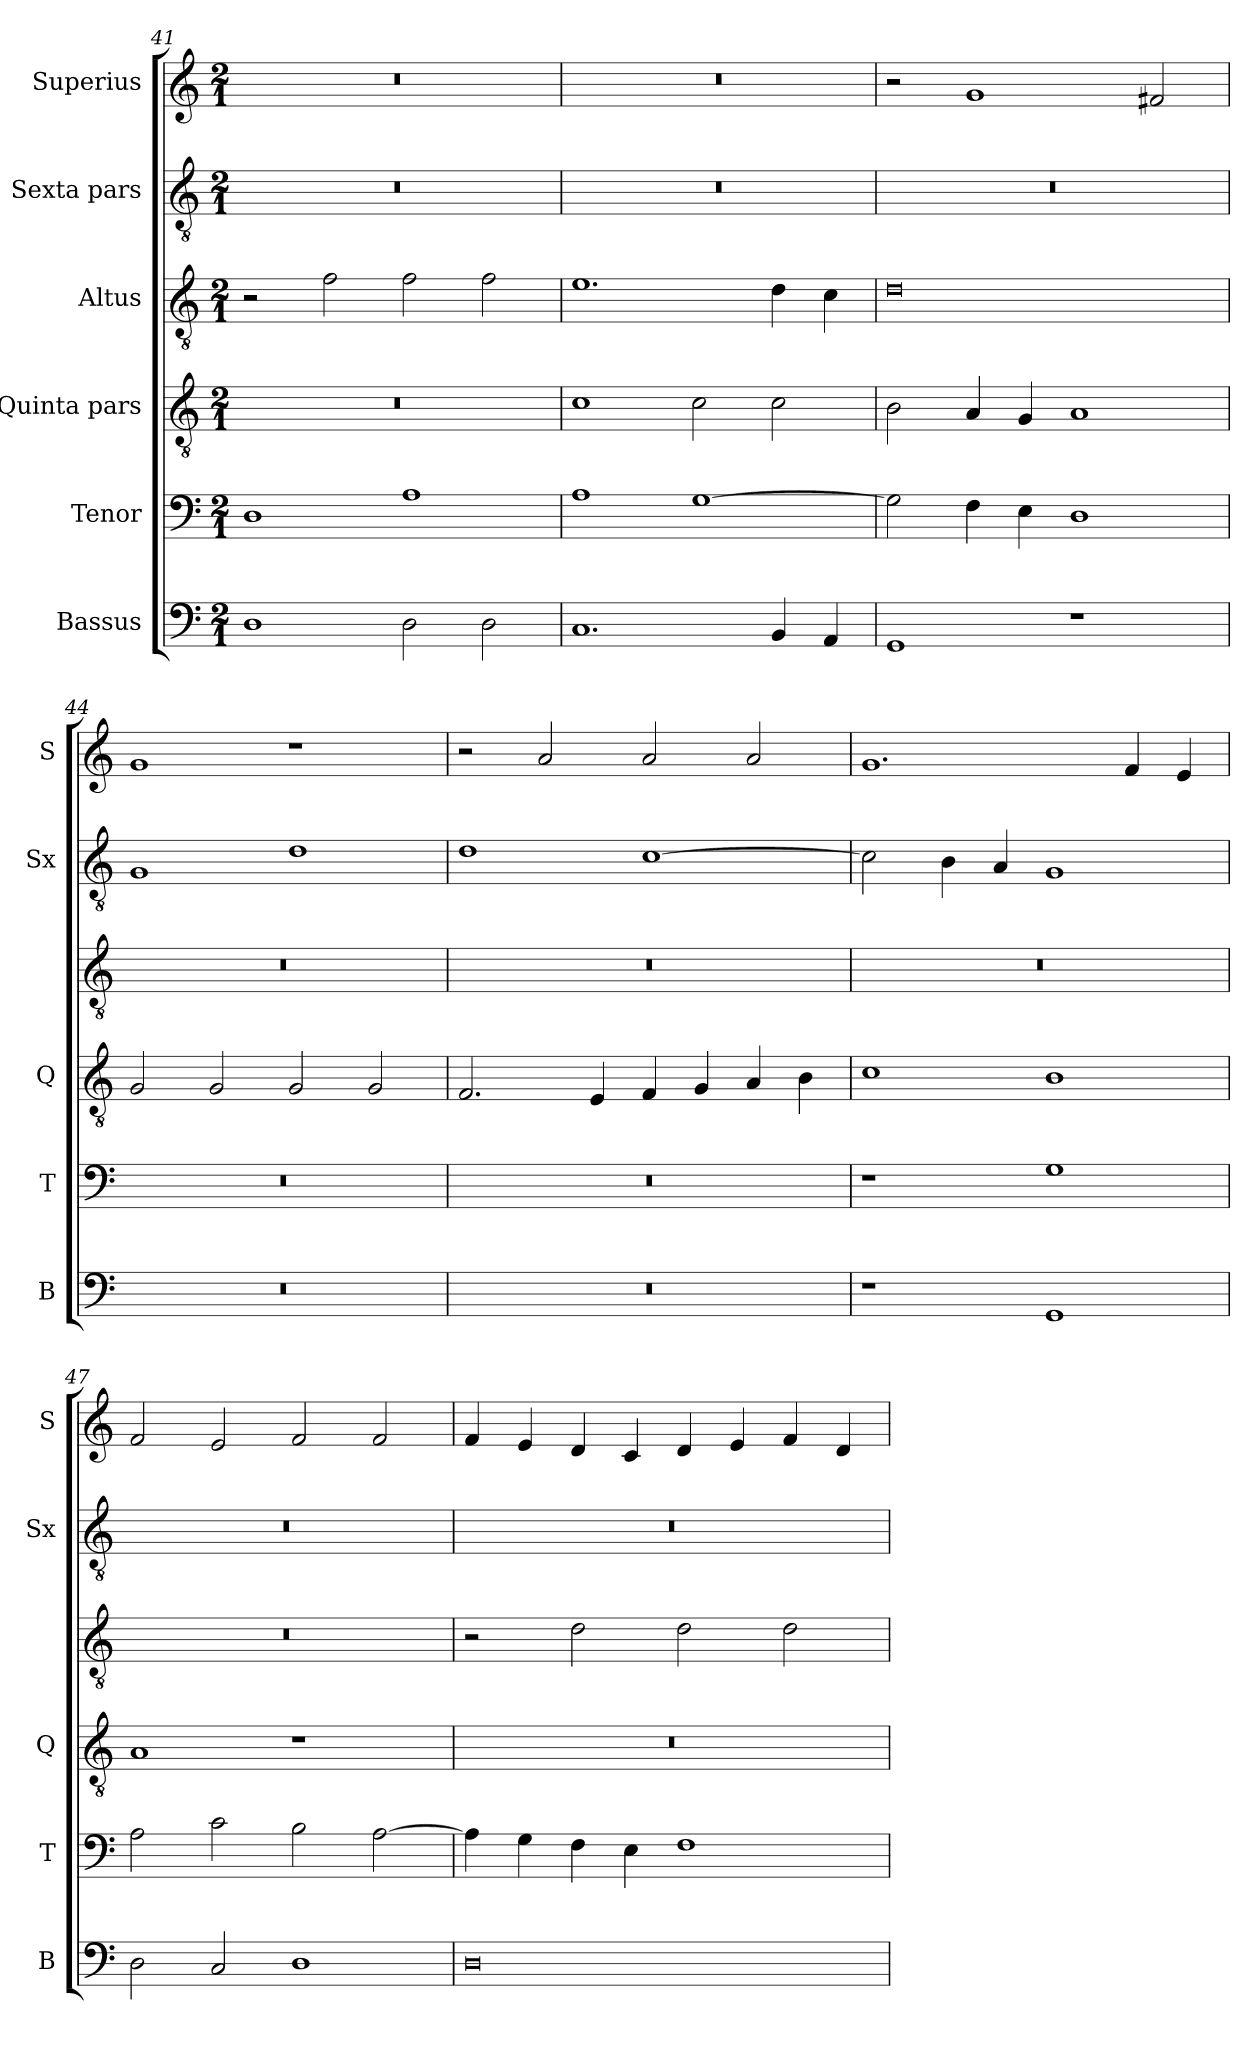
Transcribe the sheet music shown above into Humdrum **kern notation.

**kern	**kern	**kern	**kern	**kern	**kern
*part6	*part5	*part4	*part3	*part2	*part1
*staff6	*staff5	*staff4	*staff3	*staff2	*staff1
*I"Bassus	*I"Tenor	*I"Quinta pars	*I"Altus	*I"Sexta pars	*I"Superius
*I'B	*I'T	*I'Q	*	*I'Sx	*I'S
*clefF4	*clefF4	*clefGv2	*clefGv2	*clefGv2	*clefG2
*k[]	*k[]	*k[]	*k[]	*k[]	*k[]
*M2/1	*M2/1	*M2/1	*M2/1	*M2/1	*M2/1
=41	=41	=41	=41	=41	=41
1D	1D	0r	2r	0r	0r
.	.	.	2f\	.	.
2D\	1A	.	2f\	.	.
2D\	.	.	2f\	.	.
=42	=42	=42	=42	=42	=42
1.C	1A	1c	1.e	0r	0r
.	[1G	2c\	.	.	.
4BB/	.	2c\	4d\	.	.
4AA/	.	.	4c\	.	.
=43	=43	=43	=43	=43	=43
1GG	2G\]	2B\	0d	0r	2r
.	4F\	4A/	.	.	1g
.	4E\	4G/	.	.	.
1r	1D	1A	.	.	.
.	.	.	.	.	2f#X/
=44	=44	=44	=44	=44	=44
0r	0r	2G/	0r	1G	1g
.	.	2G/	.	.	.
.	.	2G/	.	1d	1r
.	.	2G/	.	.	.
=45	=45	=45	=45	=45	=45
0r	0r	2.F/	0r	1d	2r
.	.	.	.	.	2a/
.	.	4E/	.	.	.
.	.	4F/	.	[1c	2a/
.	.	4G/	.	.	.
.	.	4A/	.	.	2a/
.	.	4B\	.	.	.
=46	=46	=46	=46	=46	=46
1r	1r	1c	0r	2c\]	1.g
.	.	.	.	4B\	.
.	.	.	.	4A/	.
1GG	1G	1B	.	1G	.
.	.	.	.	.	4f/
.	.	.	.	.	4e/
=47	=47	=47	=47	=47	=47
2D\	2A\	1A	0r	0r	2f/
2C/	2c\	.	.	.	2e/
1D	2B\	1r	.	.	2f/
.	[2A\	.	.	.	2f/
=48	=48	=48	=48	=48	=48
0D	4A\]	0r	2r	0r	4f/
.	4G\	.	.	.	4e/
.	4F\	.	2d\	.	4d/
.	4E\	.	.	.	4c/
.	1F	.	2d\	.	4d/
.	.	.	.	.	4e/
.	.	.	2d\	.	4f/
.	.	.	.	.	4d/
=	=	=	=	=	=
*-	*-	*-	*-	*-	*-
